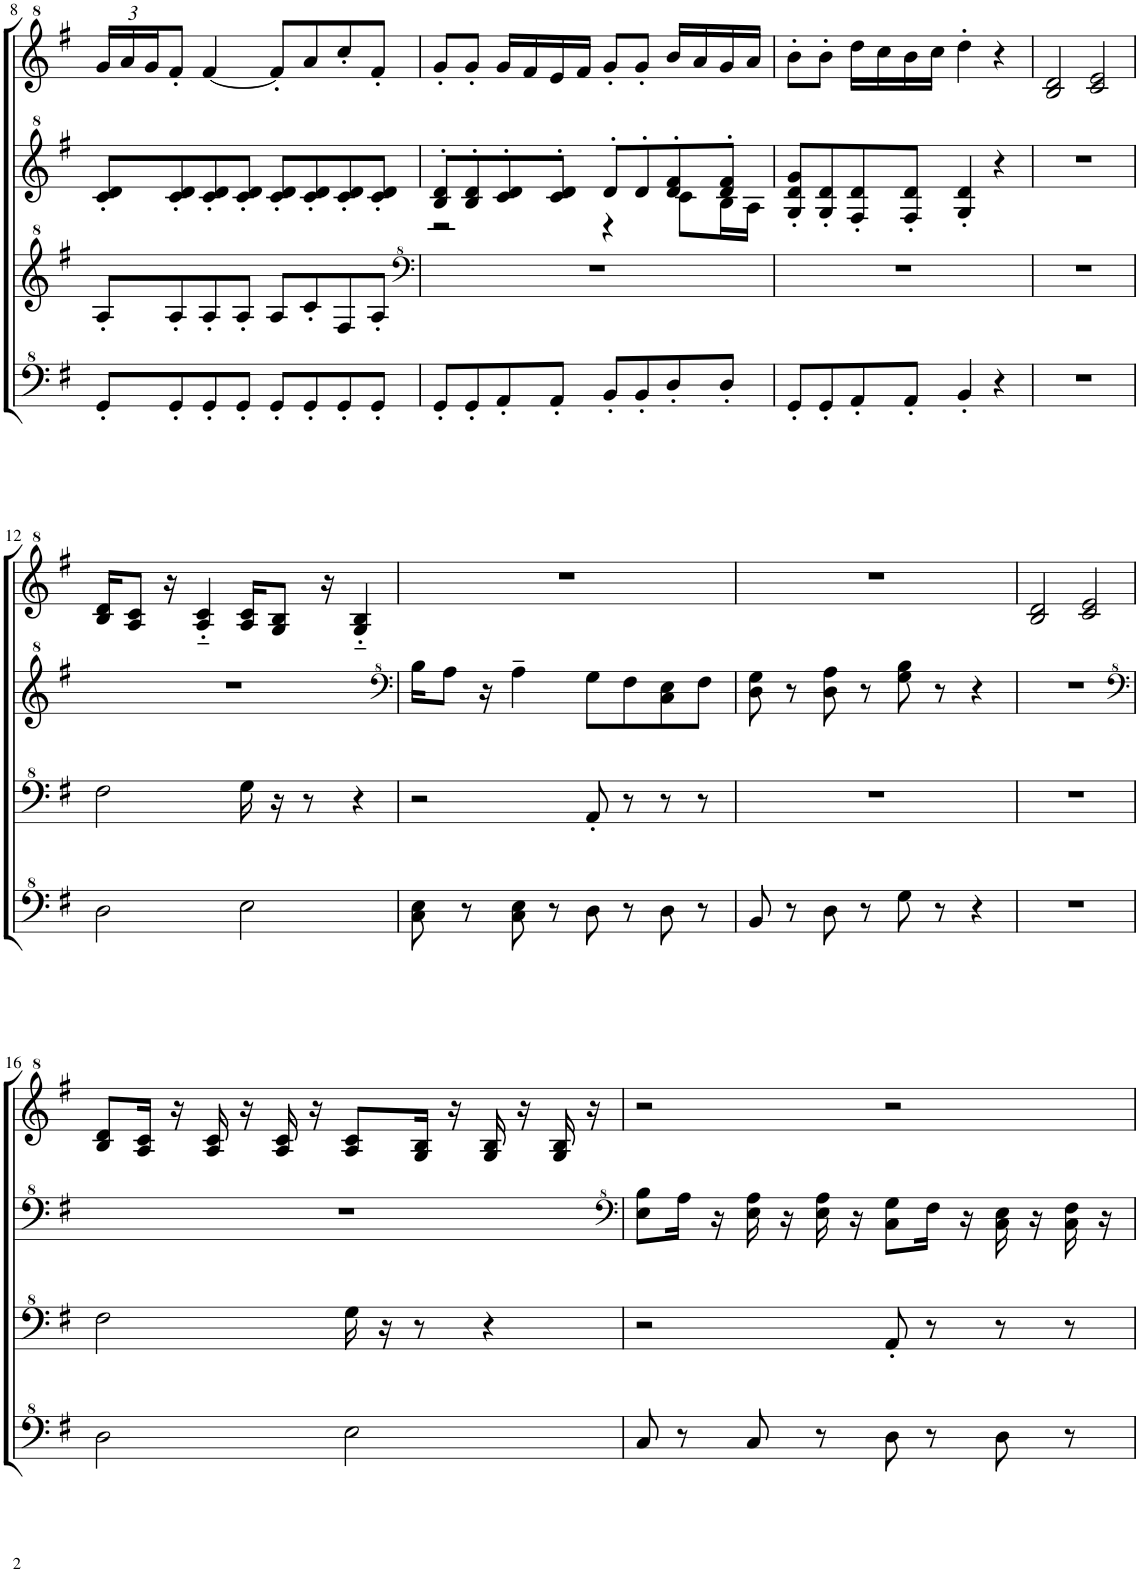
**kern	**kern	**kern	**kern
*part1	*part1	*part1	*part1
*staff4	*staff3	*staff2	*staff1
*I"Model III	*	*	*
!!LO:PB:g=z
*clefF^4	*clefG^2	*clefG^2	*clefG^2
*k[f#]	*k[f#]	*k[f#]	*k[f#]
*M4/4	*M4/4	*M4/4	*M4/4
*met(c)	*met(c)	*met(c)	*met(c)
*	*	*	*Xbrackettup
=8	=8	=8	=8
8G'/L	8a'/L	8cc/' 8dd/'L	24gg/LL
.	.	.	24aa/
.	.	.	24gg/J
8G'/	8a'/	8cc/' 8dd/'	8ff#'/J
8G'/	8a'/	8cc/' 8dd/'	[4ff#/
8G'/J	8a'/J	8cc/' 8dd/'J	.
8G'/L	8a/L	8cc/' 8dd/'L	8ff#'/L]
8G'/	8cc'/	8cc/' 8dd/'	8aa/
8G'/	8f#/	8cc/' 8dd/'	8ccc'/
8G'/J	8a'/J	8cc/' 8dd/'J	8ff#'/J
=9	=9	=9	=9
*	*clefF^4	*	*
*	*	*^	*
8G'/L	1r	8b/' 8dd/'L	2r	8gg'/L
8G'/	.	8b/' 8dd/'	.	8gg'/J
8A'/	.	8cc/' 8dd/'	.	16gg/LL
.	.	.	.	16ff#/
8A'/J	.	8cc/' 8dd/'J	.	16ee/
.	.	.	.	16ff#/JJ
8B'/L	.	8dd'/L	4r	8gg'/L
8B'/	.	8dd'/	.	8gg'/J
8d'/	.	8dd/' 8ff#/'	8cc\L	16bb/LL
.	.	.	.	16aa/
8d'/J	.	8dd/' 8ff#/'J	16b\L	16gg/
.	.	.	16a\JJ	16aa/JJ
*	*	*v	*v	*
=10	=10	=10	=10
8G'/L	1r	8g/' 8dd/' 8gg/'L	8bb'\L
8G'/	.	8g/' 8dd/'	8bb'\J
8A'/	.	8f#/' 8dd/'	16ddd\LL
.	.	.	16ccc\
8A'/J	.	8f#/' 8dd/'J	16bb\
.	.	.	16ccc\JJ
4B'/	.	4g/' 4dd/'	4ddd'\
4r	.	4r	4r
=11	=11	=11	=11
1r	1r	1r	2b/ 2dd/
.	.	.	2cc/ 2ee/
!!LO:LB:g=z
=12	=12	=12	=12
2d\	2f#\	1r	16b/ 16dd/KL
.	.	.	8a/ 8cc/J
.	.	.	16r
.	.	.	4a/'~ 4cc/'~
2e\	16g\	.	16a/ 16cc/KL
.	16r	.	8g/ 8b/J
.	8r	.	.
.	.	.	16r
.	4r	.	4g/'~ 4b/'~
=13	=13	=13	=13
*	*	*clefF^4	*
8c\ 8e\	2r	16b\KL	1r
.	.	8a\J	.
8r	.	.	.
.	.	16r	.
8c\ 8e\	.	4a~\	.
8r	.	.	.
8d\	8A'/	8g\L	.
8r	8r	8f#\	.
8d\	8r	8c\ 8e\	.
8r	8r	8f#\J	.
=14	=14	=14	=14
8B/	1r	8d\ 8g\	1r
8r	.	8r	.
8d\	.	8d\ 8a\	.
8r	.	8r	.
8g\	.	8g\ 8b\	.
8r	.	8r	.
4r	.	4r	.
=15	=15	=15	=15
1r	1r	1r	2b/ 2dd/
.	.	.	2cc/ 2ee/
!!LO:LB:g=z
=16	=16	=16	=16
*	*	*clefF^4	*
2d\	2f#\	1r	8b/ 8dd/L
.	.	.	16a/ 16cc/Jk
.	.	.	16r
.	.	.	16a/ 16cc/
.	.	.	16r
.	.	.	16a/ 16cc/
.	.	.	16r
2e\	16g\	.	8a/ 8cc/L
.	16r	.	.
.	8r	.	16g/ 16b/Jk
.	.	.	16r
.	4r	.	16g/ 16b/
.	.	.	16r
.	.	.	16g/ 16b/
.	.	.	16r
=17	=17	=17	=17
*	*	*clefF^4	*
8c/	2r	8e\ 8b\L	2r
8r	.	16a\Jk	.
.	.	16r	.
8c/	.	16e\ 16a\	.
.	.	16r	.
8r	.	16e\ 16a\	.
.	.	16r	.
8d\	8A'/	8c\ 8g\L	2r
8r	8r	16f#\Jk	.
.	.	16r	.
8d\	8r	16c\ 16e\	.
.	.	16r	.
8r	8r	16c\ 16f#\	.
.	.	16r	.
=	=	=	=
*-	*-	*-	*-
